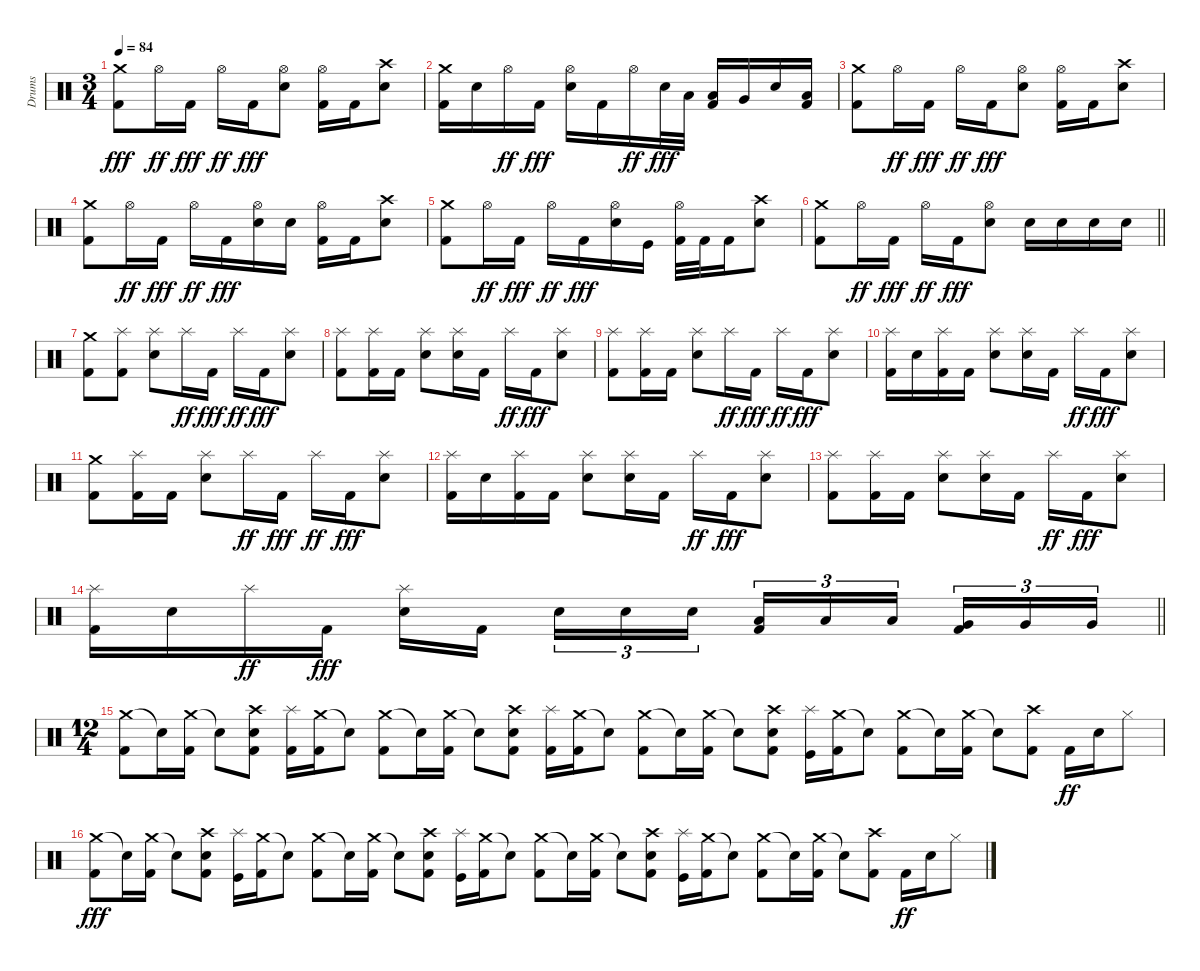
\track ("Drums" "Drums") {instrument percussion}
\staff {score}
\articulation defaults
\ts (3 4)
\tempo 84
\clef neutral
\ks c
("Crash medium (hit)" "Kick (hit) 2").8{dy fff} "Hi-Hat (open)".16{dy ff} "Kick (hit) 2".16{dy fff} "Hi-Hat (open)".16{dy ff} "Kick (hit) 2".16{dy fff} ("Hi-Hat (open)" "Snare (hit) 2").8 ("Hi-Hat (open)" "Kick (hit) 2").16 "Kick (hit) 2".16 ("Crash high (hit)" "Snare (hit) 2").8 |
("Crash medium (hit)" "Kick (hit) 2").16 "Snare (hit) 2".16 "Hi-Hat (open)".16{dy ff} "Kick (hit) 2".16{dy fff} ("Hi-Hat (open)" "Snare (hit) 2").16 "Kick (hit) 2".16 "Hi-Hat (open)".16{dy ff} "Snare (hit) 2".32{dy fff} "Low Tom (hit)".32 ("Low Tom (hit)" "Kick (hit) 2").16 "Very Low Tom (hit)".16 "Snare (hit) 2".16 ("Low Floor Tom (hit)" "Kick (hit) 2").16 |
("Crash medium (hit)" "Kick (hit) 2").8 "Hi-Hat (open)".16{dy ff} "Kick (hit) 2".16{dy fff} "Hi-Hat (open)".16{dy ff} "Kick (hit) 2".16{dy fff} ("Hi-Hat (open)" "Snare (hit) 2").8 ("Hi-Hat (open)" "Kick (hit) 2").16 "Kick (hit) 2".16 ("Crash high (hit)" "Snare (hit) 2").8 |
("Crash medium (hit)" "Kick (hit) 2").8 "Hi-Hat (open)".16{dy ff} "Kick (hit) 2".16{dy fff} "Hi-Hat (open)".16{dy ff} "Kick (hit) 2".16{dy fff} ("Hi-Hat (open)" "Snare (hit) 2").16 "Snare (hit) 2".16 ("Hi-Hat (open)" "Kick (hit) 2").16 "Kick (hit) 2".16 ("Crash high (hit)" "Snare (hit) 2").8 |
("Crash medium (hit)" "Kick (hit) 2").8 "Hi-Hat (open)".16{dy ff} "Kick (hit) 2".16{dy fff} "Hi-Hat (open)".16{dy ff} "Kick (hit) 2".16{dy fff} ("Hi-Hat (open)" "Snare (hit) 2").16 "Kick (hit)".16 ("Hi-Hat (open)" "Kick (hit) 2").32 "Kick (hit) 2".32 "Kick (hit) 2".16 ("Crash high (hit)" "Snare (hit) 2").8 |
\barLineRight lightlight
("Crash medium (hit)" "Kick (hit) 2").8 "Hi-Hat (open)".16{dy ff} "Kick (hit) 2".16{dy fff} "Hi-Hat (open)".16{dy ff} "Kick (hit) 2".16{dy fff} ("Hi-Hat (open)" "Snare (hit) 2").8 "Snare (hit) 2".16 "Snare (hit) 2".16 "Snare (hit) 2".16 "Snare (hit) 2".16 |
\section ("" "")
("Crash medium (hit)" "Kick (hit) 2").8 ("Splash (hit)" "Kick (hit) 2").8 ("Splash (hit)" "Snare (hit) 2").8 "Splash (hit)".16{dy ff} "Kick (hit) 2".16{dy fff} "Splash (hit)".16{dy ff} "Kick (hit) 2".16{dy fff} ("Splash (hit)" "Snare (hit) 2").8 |
("Splash (hit)" "Kick (hit) 2").8 ("Splash (hit)" "Kick (hit) 2").16 "Kick (hit) 2".16 ("Splash (hit)" "Snare (hit) 2").8 ("Splash (hit)" "Snare (hit) 2").16 "Kick (hit) 2".16 "Splash (hit)".16{dy ff} "Kick (hit) 2".16{dy fff} ("Splash (hit)" "Snare (hit) 2").8 |
("Splash (hit)" "Kick (hit) 2").8 ("Splash (hit)" "Kick (hit) 2").16 "Kick (hit) 2".16 ("Splash (hit)" "Snare (hit) 2").8 "Splash (hit)".16{dy ff} "Kick (hit) 2".16{dy fff} "Splash (hit)".16{dy ff} "Kick (hit) 2".16{dy fff} ("Splash (hit)" "Snare (hit) 2").8 |
("Splash (hit)" "Kick (hit) 2").16 "Snare (hit) 2".16 ("Splash (hit)" "Kick (hit) 2").16 "Kick (hit) 2".16 ("Splash (hit)" "Snare (hit) 2").8 ("Splash (hit)" "Snare (hit) 2").16 "Kick (hit) 2".16 "Splash (hit)".16{dy ff} "Kick (hit) 2".16{dy fff} ("Splash (hit)" "Snare (hit) 2").8 |
("Crash medium (hit)" "Kick (hit) 2").8 ("Splash (hit)" "Kick (hit) 2").16 "Kick (hit) 2".16 ("Splash (hit)" "Snare (hit) 2").8 "Splash (hit)".16{dy ff} "Kick (hit) 2".16{dy fff} "Splash (hit)".16{dy ff} "Kick (hit) 2".16{dy fff} ("Splash (hit)" "Snare (hit) 2").8 |
("Splash (hit)" "Kick (hit) 2").16 "Snare (hit) 2".16 ("Splash (hit)" "Kick (hit) 2").16 "Kick (hit) 2".16 ("Splash (hit)" "Snare (hit) 2").8 ("Splash (hit)" "Snare (hit) 2").16 "Kick (hit) 2".16 "Splash (hit)".16{dy ff} "Kick (hit) 2".16{dy fff} ("Splash (hit)" "Snare (hit) 2").8 |
("Splash (hit)" "Kick (hit) 2").8 ("Splash (hit)" "Kick (hit) 2").16 "Kick (hit) 2".16 ("Splash (hit)" "Snare (hit) 2").8 ("Splash (hit)" "Snare (hit) 2").16 "Kick (hit) 2".16 "Splash (hit)".16{dy ff} "Kick (hit) 2".16{dy fff} ("Splash (hit)" "Snare (hit) 2").8 |
\barLineRight lightlight
("Splash (hit)" "Kick (hit) 2").16 "Snare (hit) 2".16 "Splash (hit)".16{dy ff} "Kick (hit) 2".16{dy fff} ("Splash (hit)" "Snare (hit) 2").16 "Kick (hit) 2".16{beam splitsecondary} "Snare (hit) 2".16{tu (3 2)} "Snare (hit) 2".16{tu (3 2)} "Snare (hit) 2".16{tu (3 2)} ("Low Tom (hit)" "Kick (hit) 2").16{tu (3 2)} "Low Tom (hit)".16{tu (3 2)} "Low Tom (hit)".16{tu (3 2) beam splitsecondary} ("Very Low Tom (hit)" "Kick (hit) 2").16{tu (3 2)} "Very Low Tom (hit)".16{tu (3 2)} "Very Low Tom (hit)".16{tu (3 2)} |
\ts (12 4)
\section ("" "")
("Crash medium (hit)" "Kick (hit) 2").8 "Snare (hit)"{t}.16 ("Crash medium (hit)" "Kick (hit) 2").16 "Snare (hit)"{t}.8 ("Crash high (hit)" "Snare (hit) 2" "Kick (hit) 2").8 ("Splash (hit)" "Kick (hit) 2").16 ("Crash medium (hit)" "Kick (hit) 2").16 "Snare (hit)"{t}.8 ("Crash medium (hit)" "Kick (hit) 2").8 "Snare (hit)"{t}.16 ("Crash medium (hit)" "Kick (hit) 2").16 "Snare (hit)"{t}.8 ("Crash high (hit)" "Snare (hit) 2" "Kick (hit) 2").8 ("Splash (hit)" "Kick (hit) 2").16 ("Crash medium (hit)" "Kick (hit) 2").16 "Snare (hit)"{t}.8 ("Crash medium (hit)" "Kick (hit) 2").8 "Snare (hit)"{t}.16 ("Crash medium (hit)" "Kick (hit) 2").16 "Snare (hit)"{t}.8 ("Crash high (hit)" "Snare (hit) 2" "Kick (hit) 2").8 ("Splash (hit)" "Kick (hit)").16 ("Crash medium (hit)" "Kick (hit) 2").16 "Snare (hit)"{t}.8 ("Crash medium (hit)" "Kick (hit) 2").8 "Snare (hit)"{t}.16 ("Crash medium (hit)" "Kick (hit) 2").16 "Snare (hit)"{t}.8 ("Crash high (hit)" "Kick (hit) 2").8 "Kick (hit) 2".16{dy ff} "Snare (hit) 2".16 "Hi-Hat (closed)".8 |
("Crash medium (hit)" "Kick (hit) 2").8{dy fff} "Snare (hit)"{t}.16 ("Crash medium (hit)" "Kick (hit) 2").16 "Snare (hit)"{t}.8 ("Crash high (hit)" "Snare (hit) 2" "Kick (hit) 2").8 ("Splash (hit)" "Kick (hit)").16 ("Crash medium (hit)" "Kick (hit) 2").16 "Snare (hit)"{t}.8 ("Crash medium (hit)" "Kick (hit) 2").8 "Snare (hit)"{t}.16 ("Crash medium (hit)" "Kick (hit) 2").16 "Snare (hit)"{t}.8 ("Crash high (hit)" "Snare (hit) 2" "Kick (hit) 2").8 ("Splash (hit)" "Kick (hit)").16 ("Crash medium (hit)" "Kick (hit) 2").16 "Snare (hit)"{t}.8 ("Crash medium (hit)" "Kick (hit) 2").8 "Snare (hit)"{t}.16 ("Crash medium (hit)" "Kick (hit) 2").16 "Snare (hit)"{t}.8 ("Crash high (hit)" "Snare (hit) 2" "Kick (hit) 2").8 ("Splash (hit)" "Kick (hit)").16 ("Crash medium (hit)" "Kick (hit) 2").16 "Snare (hit)"{t}.8 ("Crash medium (hit)" "Kick (hit) 2").8 "Snare (hit)"{t}.16 ("Crash medium (hit)" "Kick (hit) 2").16 "Snare (hit)"{t}.8 ("Crash high (hit)" "Kick (hit) 2").8 "Kick (hit) 2".16{dy ff} "Snare (hit) 2".16 "Hi-Hat (closed)".8
